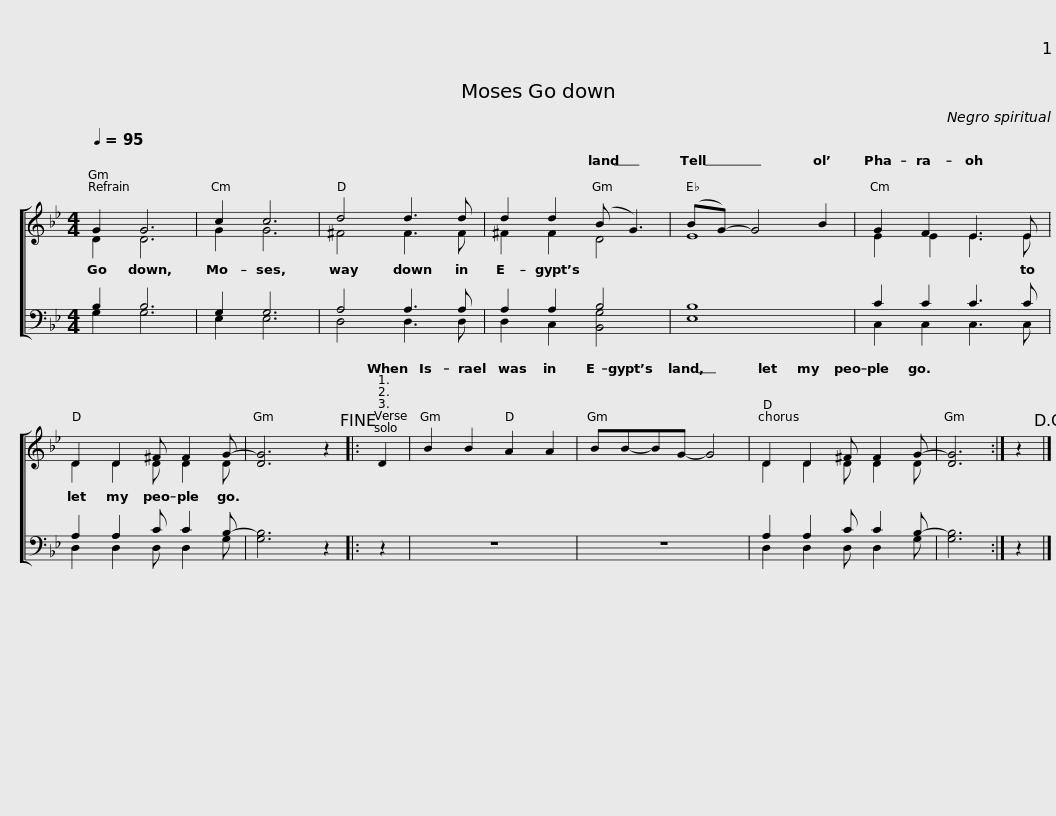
X:1
%%score [ ( 1 2 ) ( 3 4 ) ]
L:1/8
Q:1/4=95
M:4/4
I:linebreak $
K:Bb
V:1 treble
V:2 treble
V:3 bass
V:4 bass
V:1
 G2 G6 | c2 c6 | d4 d3 d | d2 d2 (B G3) |$ (BG-) G4 B2 | %5
 G2 F2 E3 E | D2 D2 ^F F2 G- | [DG]6 z2!fine! |:$ D2 | B2 B2 A2 A2 | %10
 BB-BG- G4 | D2 D2 ^F F2 G- | [DG]6 :|$ z2!D.C.! |] %14
V:2
 D2 D6 | G2 G6 | ^F4 F3 F | ^F2 F2 D4 |$ E8 | %5
 E2 E2 E3 E | D2 D2 D D2 D- | x8 |:$ x2 | x8 | %10
 x8 | D2 D2 D D2 D- | x6 :|$ x2 |] %14
V:3
 B,2 B,6 | G,2 G,6 | A,4 A,3 A, | A,2 A,2 B,4 |$ B,8 | %5
 C2 C2 C3 C | A,2 A,2 C C2 B,- | [G,B,]6 z2 |:$ z2 | z8 | %10
 z8 | A,2 A,2 C C2 B,- | [G,B,]6 :|$ z2 |] %14
V:4
 G,2 G,6 | E,2 E,6 | D,4 D,3 D, | D,2 C,2 [B,,G,]4 |$ E,8 | %5
 C,2 C,2 C,3 C, | D,2 D,2 D, D,2 G,- | x8 |:$ x2 | x8 | %10
 x8 | D,2 D,2 D, D,2 G,- | x6 :|$ x2 |] %14
